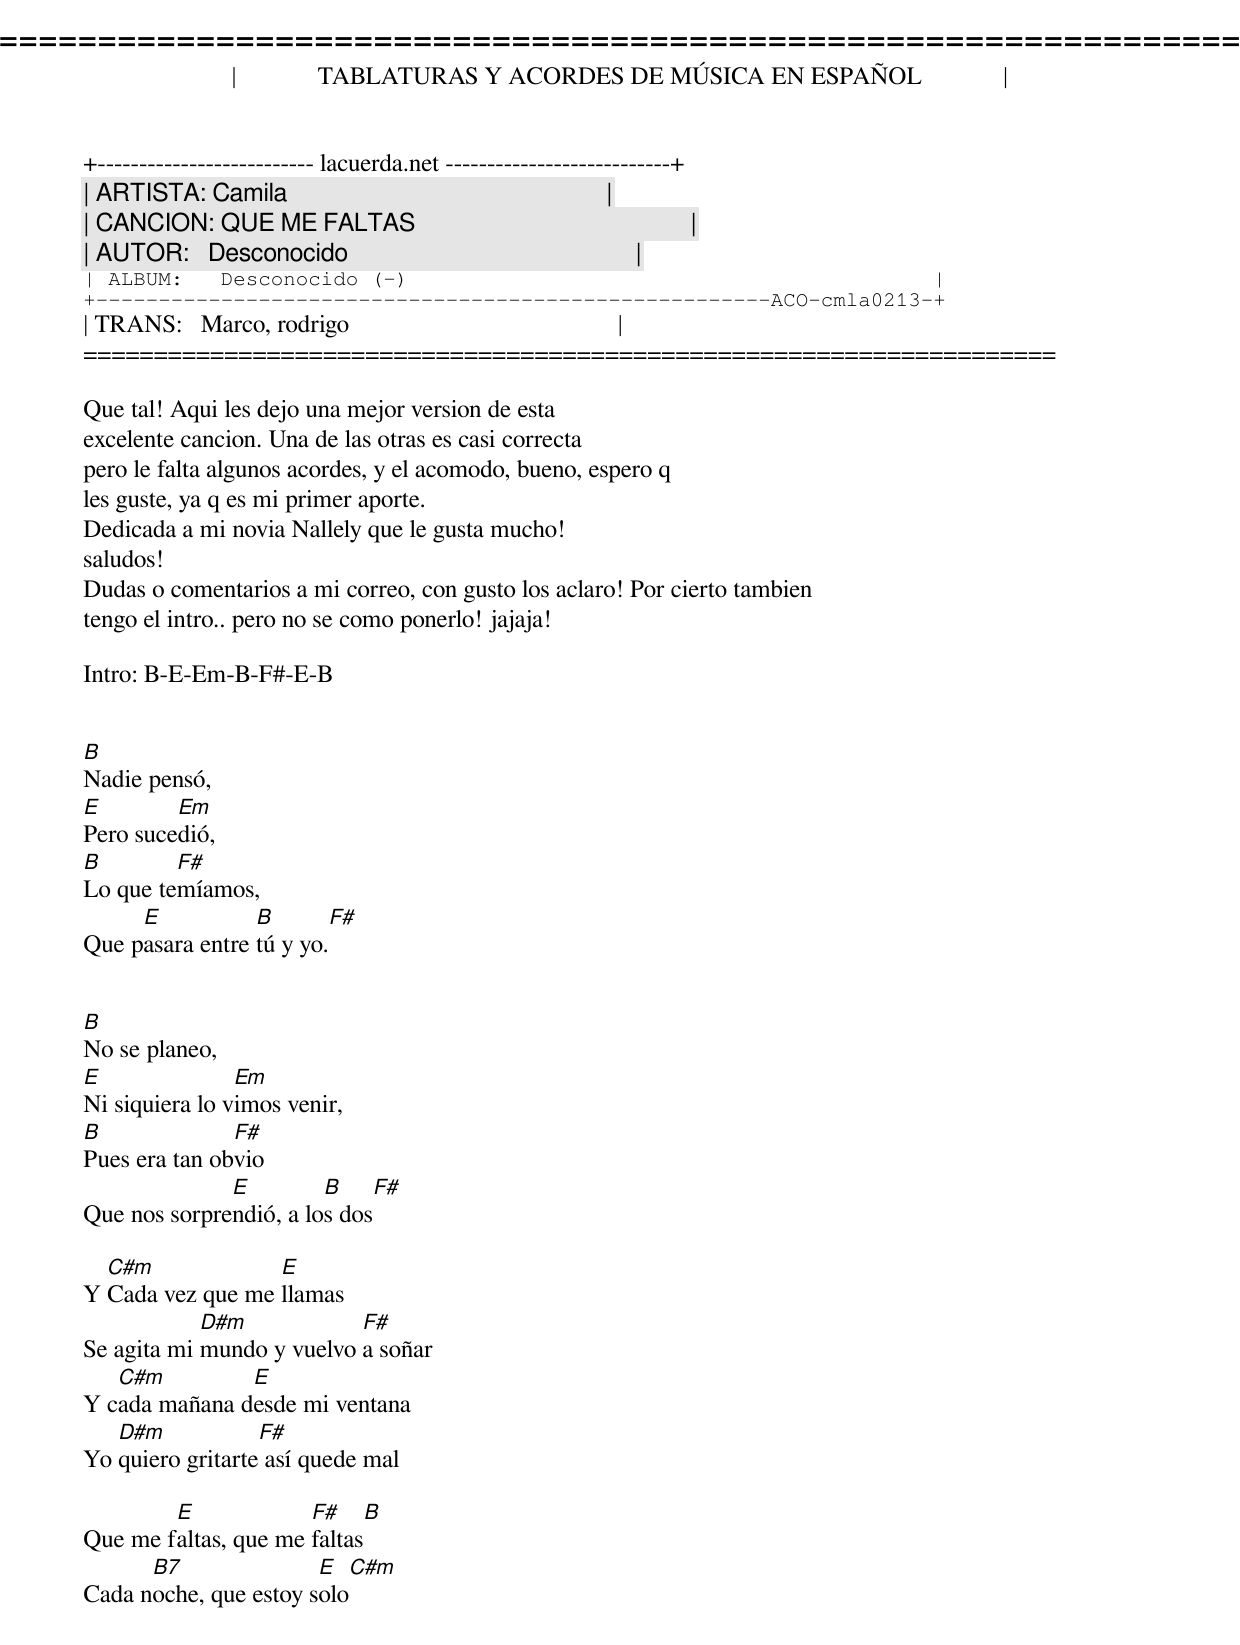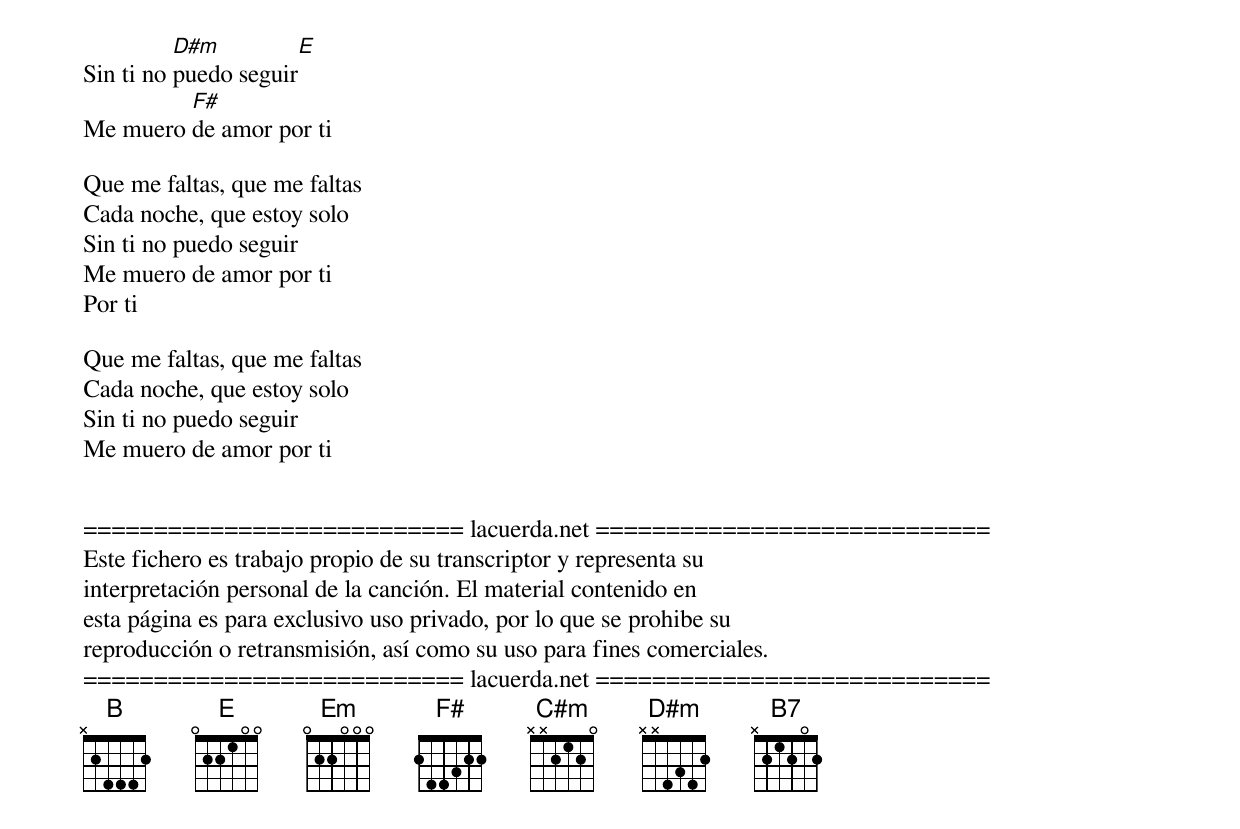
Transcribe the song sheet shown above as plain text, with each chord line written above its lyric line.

=====================================================================
|             TABLATURAS Y ACORDES DE MÚSICA EN ESPAÑOL             |
+-------------------------- lacuerda.net ---------------------------+
| ARTISTA: Camila                                                   |
| CANCION: QUE ME FALTAS                                            |
| AUTOR:   Desconocido                                              |
| ALBUM:   Desconocido (-)                                          |
+------------------------------------------------------ACO-cmla0213-+
| TRANS:   Marco, rodrigo                                           |
=====================================================================

Que tal! Aqui les dejo una mejor version de esta
excelente cancion. Una de las otras es casi correcta
pero le falta algunos acordes, y el acomodo, bueno, espero q
les guste, ya q es mi primer aporte.
Dedicada a mi novia Nallely que le gusta mucho!
saludos!
Dudas o comentarios a mi correo, con gusto los aclaro! Por cierto tambien
tengo el intro.. pero no se como ponerlo! jajaja!

Intro: B-E-Em-B-F#-E-B


B
Nadie pensó,
E        Em
Pero sucedió,
B        F#
Lo que temíamos,
     E           B         F#
Que pasara entre tú y yo.


B
No se planeo,
E               Em
Ni siquiera lo vimos venir,
B              F#
Pues era tan obvio
              E         B       F#
Que nos sorprendió, a los dos

  C#m             E
Y Cada vez que me llamas
            D#m            F#
Se agita mi mundo y vuelvo a soñar
   C#m         E
Y cada mañana desde mi ventana
   D#m            F#
Yo quiero gritarte así quede mal

        E             F#      B
Que me faltas, que me faltas
      B7               E    C#m
Cada noche, que estoy solo
          D#m           E
Sin ti no puedo seguir
         F#
Me muero de amor por ti

Que me faltas, que me faltas
Cada noche, que estoy solo
Sin ti no puedo seguir
Me muero de amor por ti
Por ti

Que me faltas, que me faltas
Cada noche, que estoy solo
Sin ti no puedo seguir
Me muero de amor por ti


=========================== lacuerda.net ============================
Este fichero es trabajo propio de su transcriptor y representa su
interpretación personal de la canción. El material contenido en
esta página es para exclusivo uso privado, por lo que se prohibe su
reproducción o retransmisión, así como su uso para fines comerciales.
=========================== lacuerda.net ============================
